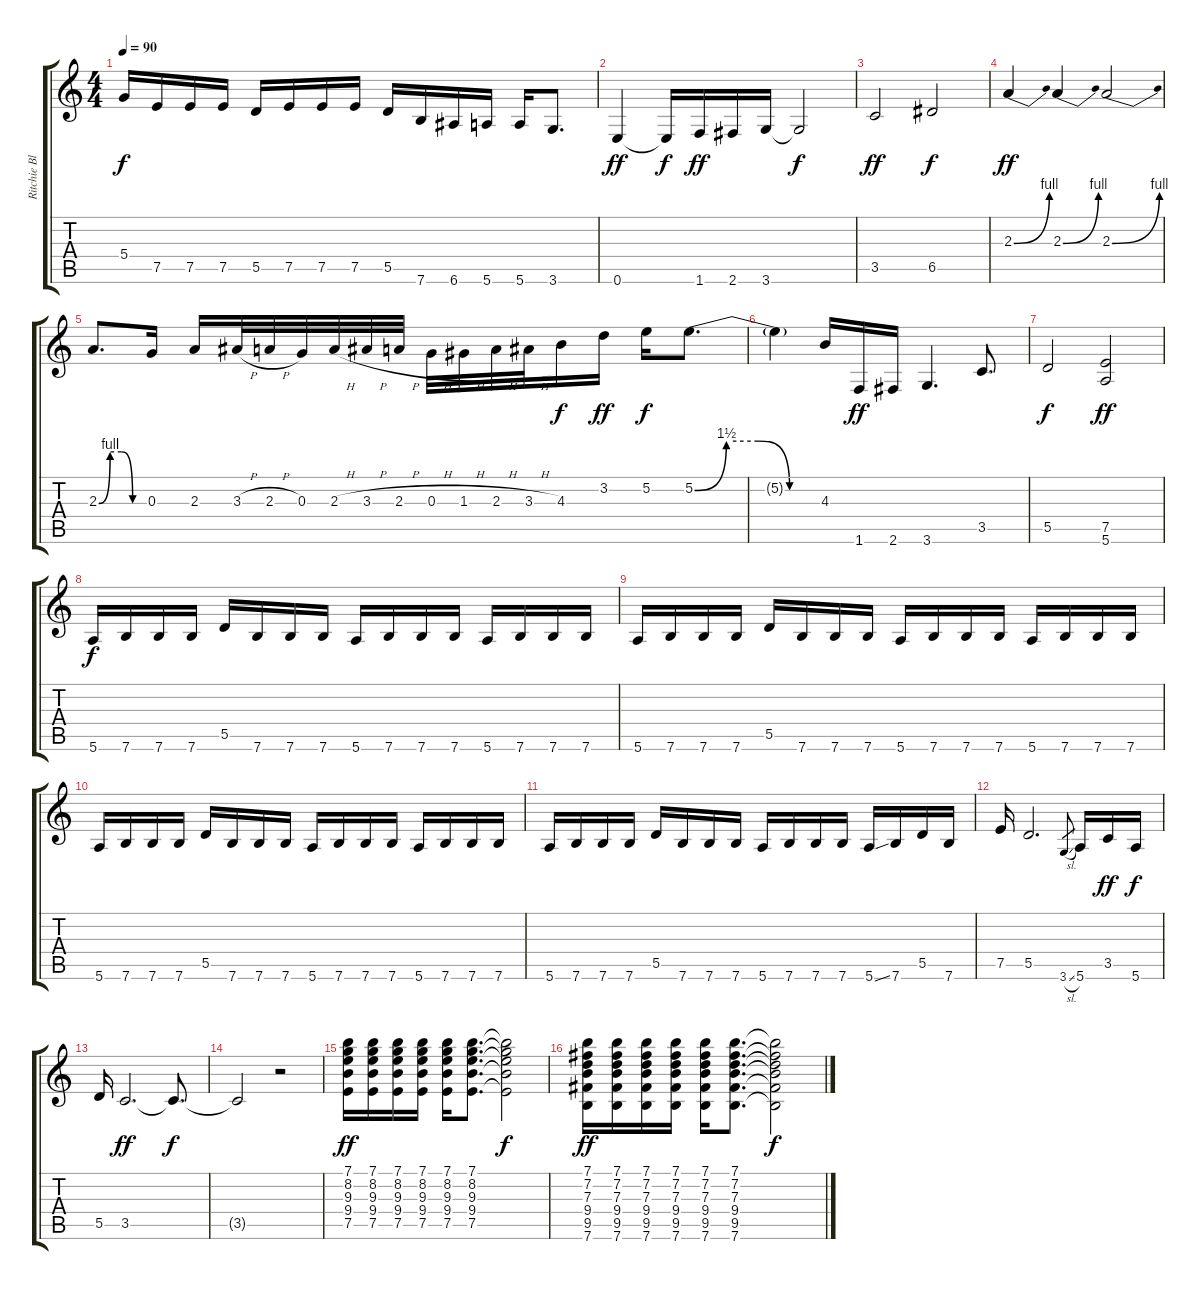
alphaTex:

\track ("Ritchie Blackmore (Guitar 1)" "Ritchie Bl") {instrument overdrivenguitar}
\staff {score tabs}
\tuning (E4 B3 G3 D3 A2 E2) {hide}
\ts (4 4)
\tempo 90
\clef g2
\ks c
5.4.16{dy f} 7.5.16 7.5.16 7.5.16 5.5.16 7.5.16 7.5.16 7.5.16 5.5.16 7.6.16 6.6.16 5.6.16 5.6.16 3.6.8{d} |
0.6.4{dy ff} 0.6{t}.16{dy f} 1.6.16{dy ff} 2.6.16 3.6.16 3.6{t}.2{dy f} |
3.5.2{dy ff} 6.5.2{dy f} |
2.3{be (bend 0 0 60 4)}.4{dy ff} 2.3{be (bend 0 0 60 4)}.4 2.3{be (bend 0 0 60 4)}.2 |
2.3{be (custom 0 0 15 4 30 4 45 0 60 0)}.8{d} 0.3.16 2.3.16 3.3{h}.32 2.3{h}.32 0.3.32 2.3{h}.32 3.3{h}.32 2.3{h}.32 0.3{h}.32 1.3{h}.32 2.3{h}.32 3.3{h}.32 4.3.16{dy f} 3.2.16{dy ff} 5.2.16{dy f} 5.2{be (custom 0 0 15 6 30 6 45 0 60 0)}.8{d} |
5.2{t}.4 4.3.16 1.6.16{dy ff} 2.6.16 3.6.4{d} 3.5.8{d} |
5.5.2{dy f} (7.5 5.6).2{dy ff} |
5.6.16{dy f} 7.6.16 7.6.16 7.6.16 5.5.16 7.6.16 7.6.16 7.6.16 5.6.16 7.6.16 7.6.16 7.6.16 5.6.16 7.6.16 7.6.16 7.6.16 |
5.6.16 7.6.16 7.6.16 7.6.16 5.5.16 7.6.16 7.6.16 7.6.16 5.6.16 7.6.16 7.6.16 7.6.16 5.6.16 7.6.16 7.6.16 7.6.16 |
5.6.16 7.6.16 7.6.16 7.6.16 5.5.16 7.6.16 7.6.16 7.6.16 5.6.16 7.6.16 7.6.16 7.6.16 5.6.16 7.6.16 7.6.16 7.6.16 |
5.6.16 7.6.16 7.6.16 7.6.16 5.5.16 7.6.16 7.6.16 7.6.16 5.6.16 7.6.16 7.6.16 7.6.16 5.6{ss}.16 7.6.16 5.5.16 7.6.16 |
7.5.16 5.5.2{d} 3.6{sl}.8{gr} 5.6.16 3.5.16{dy ff} 5.6.16{dy f} |
5.5.16 3.5.2{d dy ff} 3.5{t}.8{d dy f} |
3.5{t}.2 r.2 |
(7.1 8.2 9.3 9.4 7.5).16{dy ff} (7.1 8.2 9.3 9.4 7.5).16 (7.1 8.2 9.3 9.4 7.5).16 (7.1 8.2 9.3 9.4 7.5).16 (7.1 8.2 9.3 9.4 7.5).16 (7.1 8.2 9.3 9.4 7.5).8{d} (7.1{t} 8.2{t} 9.3{t} 9.4{t} 7.5{t}).2{dy f} |
(7.1 7.2 7.3 9.4 9.5 7.6).16{dy ff} (7.1 7.2 7.3 9.4 9.5 7.6).16 (7.1 7.2 7.3 9.4 9.5 7.6).16 (7.1 7.2 7.3 9.4 9.5 7.6).16 (7.1 7.2 7.3 9.4 9.5 7.6).16 (7.1 7.2 7.3 9.4 9.5 7.6).8{d} (7.1{t} 7.2{t} 7.3{t} 9.4{t} 9.5{t} 7.6{t}).2{dy f}
